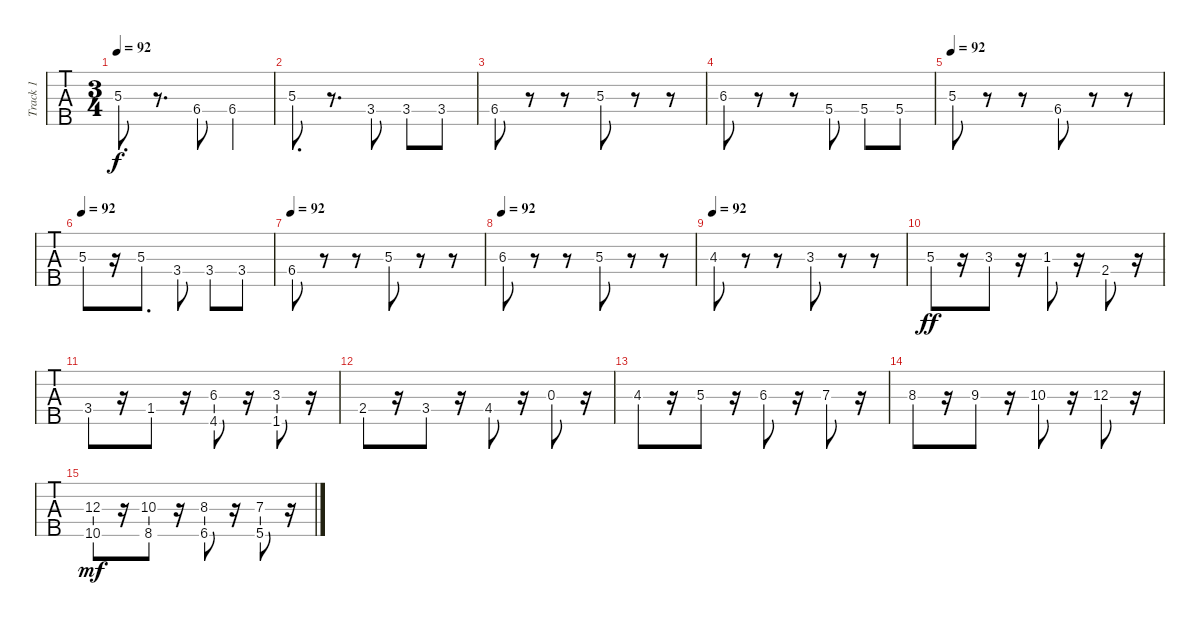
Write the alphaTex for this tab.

\track ("Track 1" "Track 1") {instrument cello}
\staff {tabs}
\tuning (G2 D2 A1 E1 B0) {hide}
\ts (3 4)
\tempo 92
\clef f4
\ks c
5.3.8{d dy f instrument pizzicatostrings} r.8{d} 6.4.8 6.4.4 |
5.3.8{d} r.8{d} 3.4.8 3.4.8 3.4.8 |
6.4.8 r.8 r.8 5.3.8 r.8 r.8 |
6.3.8 r.8 r.8 5.4.8 5.4.8 5.4.8 |
\tempo 92
5.3.8 r.8 r.8 6.4.8 r.8 r.8 |
\tempo 92
5.3.8 r.16 5.3.8{d} 3.4.8 3.4.8 3.4.8 |
\tempo 92
6.4.8 r.8 r.8 5.3.8 r.8 r.8 |
\tempo 92
6.3.8 r.8 r.8 5.3.8 r.8 r.8 |
\tempo 92
4.3.8 r.8 r.8 3.3.8 r.8 r.8 |
5.3.8{dy ff} r.16 3.3.8 r.16 1.3.8 r.16 2.4.8 r.16 |
3.4.8 r.16 1.4.8 r.16 (6.3 4.5).8 r.16 (3.3 1.5).8 r.16 |
2.4.8 r.16 3.4.8 r.16 4.4.8 r.16 0.3.8 r.16 |
4.3.8 r.16 5.3.8 r.16 6.3.8 r.16 7.3.8 r.16 |
8.3.8 r.16 9.3.8 r.16 10.3.8 r.16 12.3.8 r.16 |
(12.3 10.5).8{dy mf} r.16 (10.3 8.5).8 r.16 (8.3 6.5).8 r.16 (7.3 5.5).8 r.16
